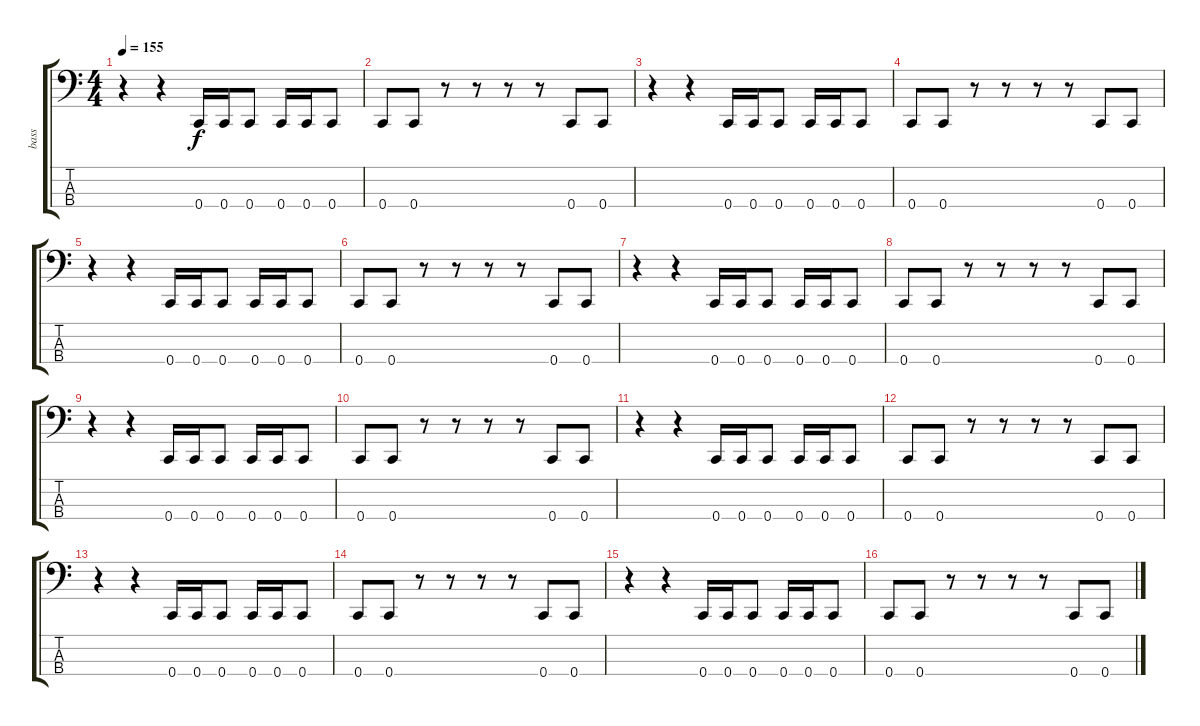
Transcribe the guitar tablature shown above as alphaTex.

\track ("bass" "bass") {instrument electricbasspick}
\staff {score tabs}
\tuning (F2 C2 G1 C1) {hide}
\ts (4 4)
\tempo 155
\clef f4
\ks c
r.4{dy f} r.4 0.4.16 0.4.16 0.4.8 0.4.16 0.4.16 0.4.8 |
0.4.8 0.4.8 r.8 r.8 r.8 r.8 0.4.8 0.4.8 |
r.4 r.4 0.4.16 0.4.16 0.4.8 0.4.16 0.4.16 0.4.8 |
0.4.8 0.4.8 r.8 r.8 r.8 r.8 0.4.8 0.4.8 |
r.4 r.4 0.4.16 0.4.16 0.4.8 0.4.16 0.4.16 0.4.8 |
0.4.8 0.4.8 r.8 r.8 r.8 r.8 0.4.8 0.4.8 |
r.4 r.4 0.4.16 0.4.16 0.4.8 0.4.16 0.4.16 0.4.8 |
0.4.8 0.4.8 r.8 r.8 r.8 r.8 0.4.8 0.4.8 |
r.4 r.4 0.4.16 0.4.16 0.4.8 0.4.16 0.4.16 0.4.8 |
0.4.8 0.4.8 r.8 r.8 r.8 r.8 0.4.8 0.4.8 |
r.4 r.4 0.4.16 0.4.16 0.4.8 0.4.16 0.4.16 0.4.8 |
0.4.8 0.4.8 r.8 r.8 r.8 r.8 0.4.8 0.4.8 |
r.4 r.4 0.4.16 0.4.16 0.4.8 0.4.16 0.4.16 0.4.8 |
0.4.8 0.4.8 r.8 r.8 r.8 r.8 0.4.8 0.4.8 |
r.4 r.4 0.4.16 0.4.16 0.4.8 0.4.16 0.4.16 0.4.8 |
0.4.8 0.4.8 r.8 r.8 r.8 r.8 0.4.8 0.4.8
